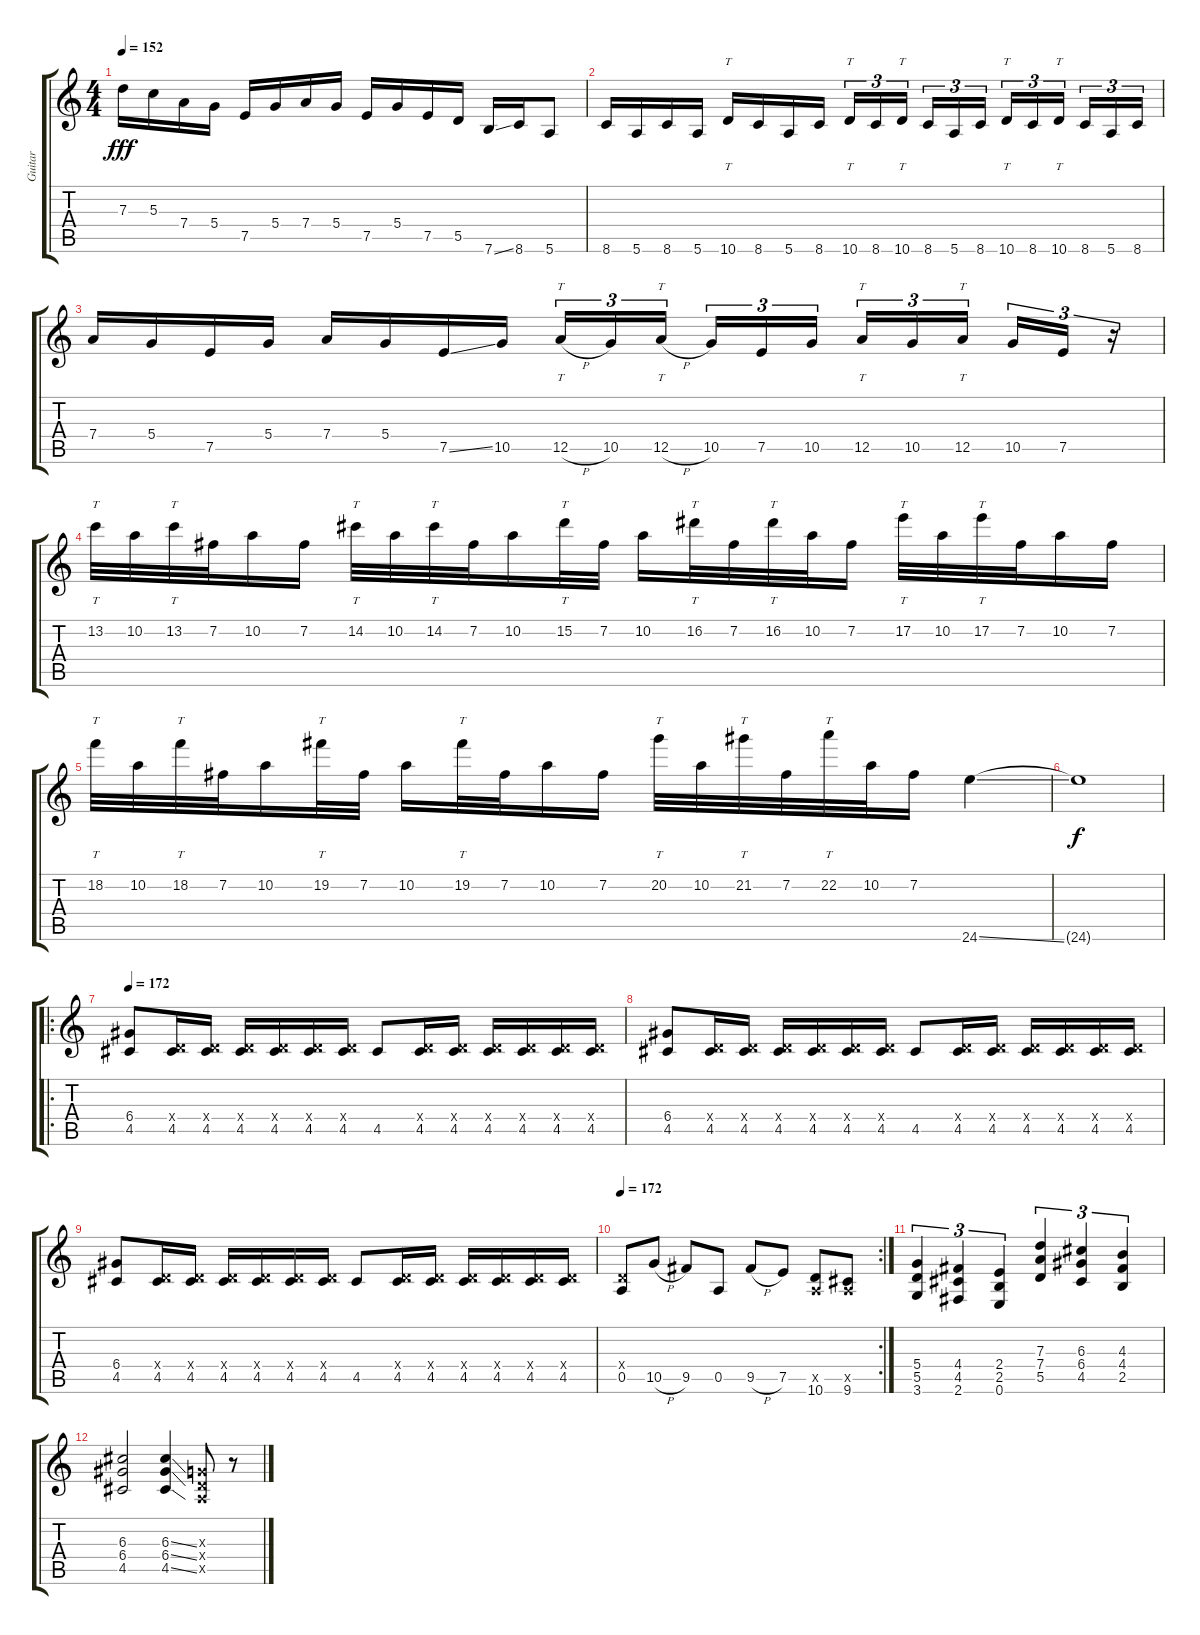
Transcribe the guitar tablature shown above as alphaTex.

\track ("Guitar" "Guitar") {instrument overdrivenguitar}
\staff {score tabs}
\tuning (E4 B3 G3 D3 A2 E2) {hide}
\ts (4 4)
\tempo 152
\clef g2
\ks c
7.3.16{dy fff} 5.3.16 7.4.16 5.4.16 7.5.16 5.4.16 7.4.16 5.4.16 7.5.16 5.4.16 7.5.16 5.5.16 7.6{ss}.16 8.6.16 5.6.8 |
8.6.16 5.6.16 8.6.16 5.6.16 10.6.16{tt} 8.6.16 5.6.16 8.6.16 10.6.16{tt tu (3 2)} 8.6.16{tu (3 2)} 10.6.16{tt tu (3 2)} 8.6.16{tu (3 2)} 5.6.16{tu (3 2)} 8.6.16{tu (3 2)} 10.6.16{tt tu (3 2)} 8.6.16{tu (3 2)} 10.6.16{tt tu (3 2)} 8.6.16{tu (3 2)} 5.6.16{tu (3 2)} 8.6.16{tu (3 2)} |
7.4.16 5.4.16 7.5.16 5.4.16 7.4.16 5.4.16 7.5{ss}.16 10.5.16 12.5{h}.16{tt tu (3 2)} 10.5.16{tu (3 2)} 12.5{h}.16{tt tu (3 2)} 10.5.16{tu (3 2)} 7.5.16{tu (3 2)} 10.5.16{tu (3 2)} 12.5.16{tt tu (3 2)} 10.5.16{tu (3 2)} 12.5.16{tt tu (3 2)} 10.5.16{tu (3 2)} 7.5.16{tu (3 2)} r.16{tu (3 2)} |
13.2.32{tt} 10.2.32 13.2.32{tt} 7.2.32 10.2.16 7.2.16 14.2.32{tt} 10.2.32 14.2.32{tt} 7.2.32 10.2.16 15.2.32{tt} 7.2.32 10.2.16 16.2.32{tt} 7.2.32 16.2.32{tt} 10.2.32 7.2.16 17.2.32{tt} 10.2.32 17.2.32{tt} 7.2.32 10.2.16 7.2.16 |
18.2.32{tt} 10.2.32 18.2.32{tt} 7.2.32 10.2.16 19.2.32{tt} 7.2.32 10.2.16 19.2.32{tt} 7.2.32 10.2.16 7.2.16 20.2.32{tt} 10.2.32 21.2.32{tt} 7.2.32 22.2.32{tt} 10.2.32 7.2.16 24.6{ss}.4 |
24.6{t}.1{dy f} |
\ro
\tempo 172
(6.4 4.5).8 (0.4{x} 4.5).16 (0.4{x} 4.5).16 (0.4{x} 4.5).16 (0.4{x} 4.5).16 (0.4{x} 4.5).16 (0.4{x} 4.5).16 4.5.8 (0.4{x} 4.5).16 (0.4{x} 4.5).16 (0.4{x} 4.5).16 (0.4{x} 4.5).16 (0.4{x} 4.5).16 (0.4{x} 4.5).16 |
(6.4 4.5).8 (0.4{x} 4.5).16 (0.4{x} 4.5).16 (0.4{x} 4.5).16 (0.4{x} 4.5).16 (0.4{x} 4.5).16 (0.4{x} 4.5).16 4.5.8 (0.4{x} 4.5).16 (0.4{x} 4.5).16 (0.4{x} 4.5).16 (0.4{x} 4.5).16 (0.4{x} 4.5).16 (0.4{x} 4.5).16 |
(6.4 4.5).8 (0.4{x} 4.5).16 (0.4{x} 4.5).16 (0.4{x} 4.5).16 (0.4{x} 4.5).16 (0.4{x} 4.5).16 (0.4{x} 4.5).16 4.5.8 (0.4{x} 4.5).16 (0.4{x} 4.5).16 (0.4{x} 4.5).16 (0.4{x} 4.5).16 (0.4{x} 4.5).16 (0.4{x} 4.5).16 |
\rc 2
\tempo 172
(0.4{x} 0.5).8 10.5{h}.8 9.5.8 0.5.8 9.5{h}.8 7.5.8 (0.5{x} 10.6).8 (0.5{x} 9.6).8 |
(5.4 5.5 3.6).4{tu (3 2)} (4.4 4.5 2.6).4{tu (3 2)} (2.4 2.5 0.6).4{tu (3 2)} (7.3 7.4 5.5).4{tu (3 2)} (6.3 6.4 4.5).4{tu (3 2)} (4.3 4.4 2.5).4{tu (3 2)} |
(6.3 6.4 4.5).2 (6.3{ss} 6.4{ss} 4.5{ss}).4 (0.3{x} 0.4{x} 0.5{x}).8 r.8
